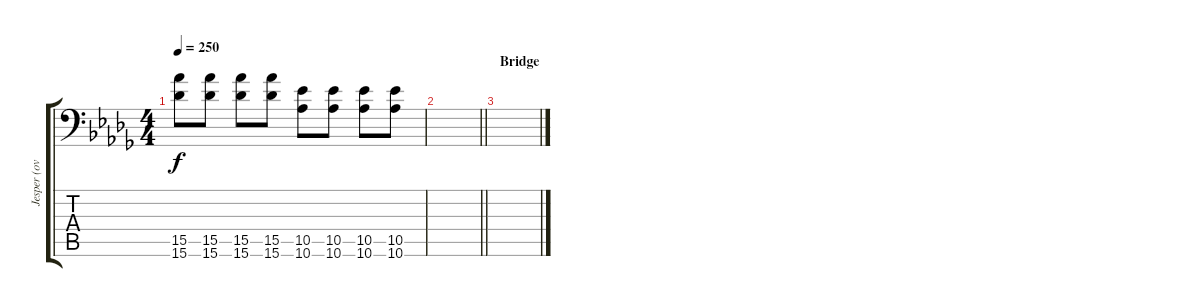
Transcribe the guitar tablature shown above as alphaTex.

\track ("Jesper (overdub)" "Jesper (ov") {instrument distortionguitar}
\staff {score tabs}
\tuning (C4 G3 Eb3 Bb2 F2 Bb1) {hide}
\ts (4 4)
\tempo 250
\clef f4
\ks bbminor
(15.5 15.6).8{dy f} (15.5 15.6).8 (15.5 15.6).8 (15.5 15.6).8 (10.5 10.6).8 (10.5 10.6).8 (10.5 10.6).8 (10.5 10.6).8 |
\barLineRight lightlight
|
\section ("" "Bridge")
